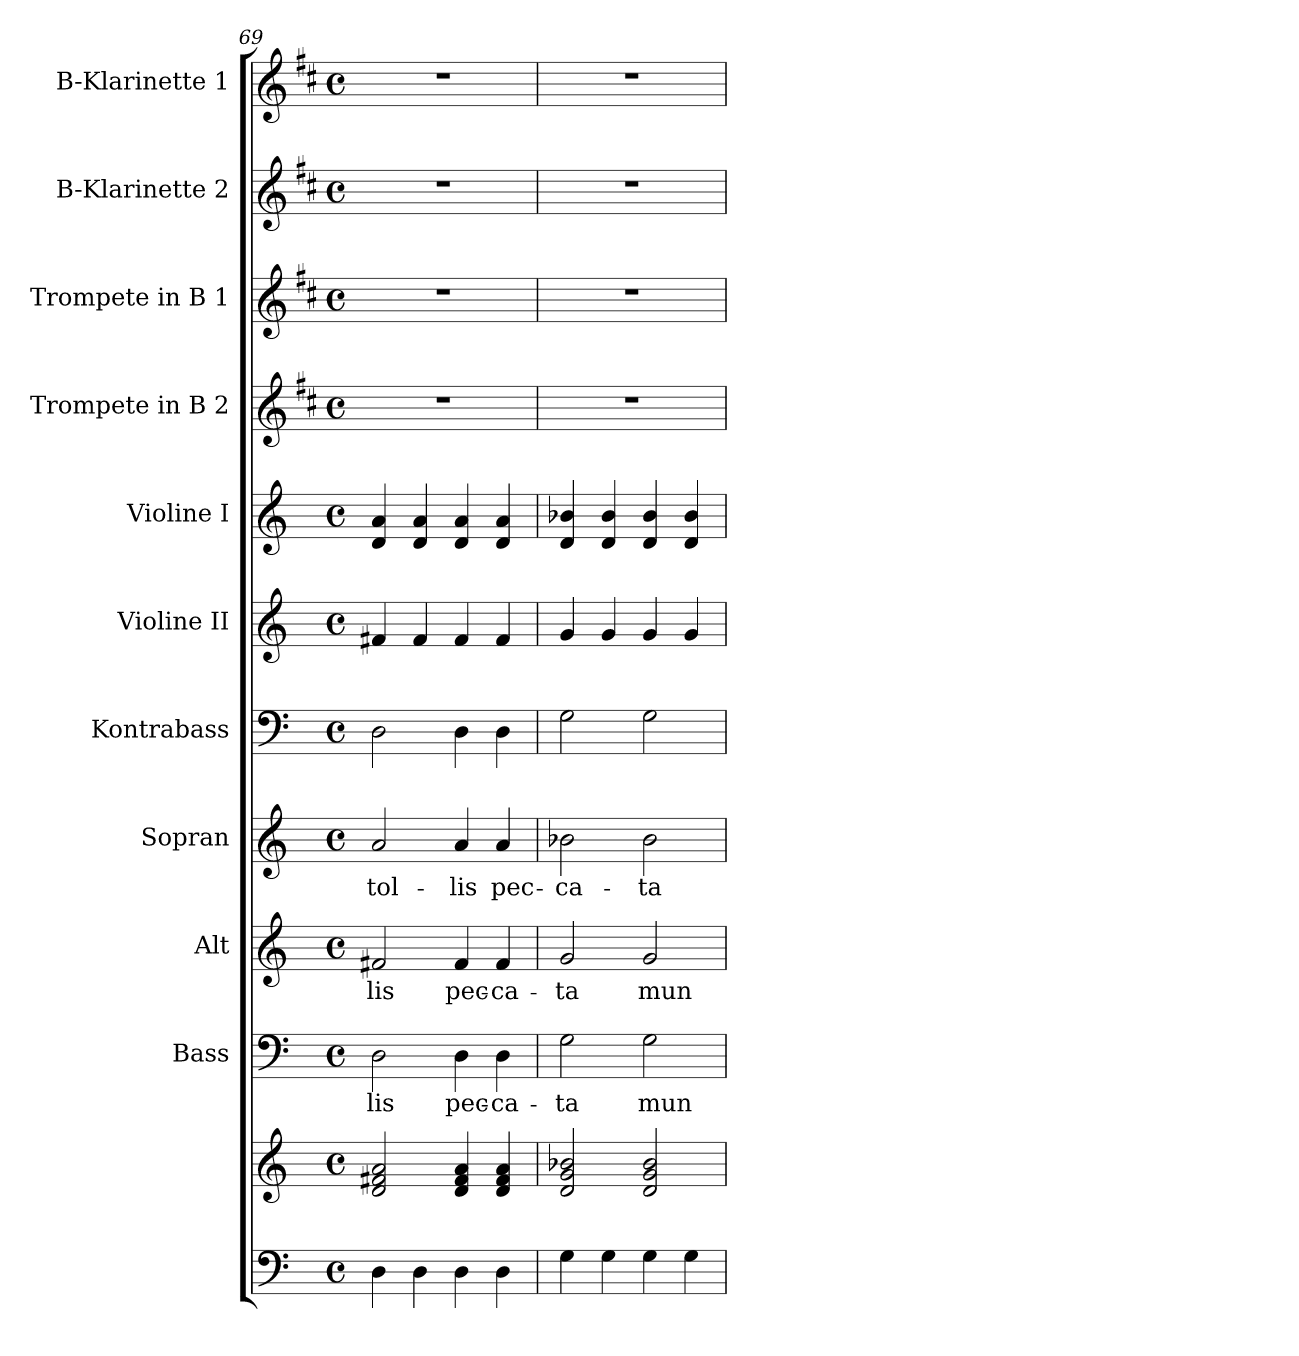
**kern	**kern	**kern	**text	**kern	**text	**kern	**text	**kern	**kern	**kern	**kern	**kern	**kern	**kern
*part11	*part11	*part10	*part10	*part9	*part9	*part8	*part8	*part7	*part6	*part5	*part4	*part3	*part2	*part1
*staff12	*staff11	*staff10	*staff10	*staff9	*staff9	*staff8	*staff8	*staff7	*staff6	*staff5	*staff4	*staff3	*staff2	*staff1
*	*	*I"Bass	*	*I"Alt	*	*I"Sopran	*	*I"Kontrabass	*I"Violine II	*I"Violine I	*I"Trompete in B 2	*I"Trompete in B 1	*I"B-Klarinette 2	*I"B-Klarinette 1
*	*	*I'B.	*	*I'A.	*	*I'S.	*	*I'Kb.	*I'Vl. II	*I'Vl. I	*I'Tr. 2	*I'Tr. 1	*I'B Kl. 2	*I'B Kl. 1
*clefF4	*clefG2	*clefF4	*	*clefG2	*	*clefG2	*	*clefF4	*clefG2	*clefG2	*clefG2	*clefG2	*clefG2	*clefG2
*	*	*	*	*	*	*	*	*ITrd7c12	*	*	*ITrd1c2	*ITrd1c2	*ITrd1c2	*ITrd1c2
*k[]	*k[]	*k[]	*	*k[]	*	*k[]	*	*k[]	*k[]	*k[]	*k[]	*k[]	*k[]	*k[]
*C:	*C:	*C:	*	*C:	*	*C:	*	*C:	*C:	*C:	*C:	*C:	*C:	*C:
*M4/4	*M4/4	*M4/4	*	*M4/4	*	*M4/4	*	*M4/4	*M4/4	*M4/4	*M4/4	*M4/4	*M4/4	*M4/4
*met(c)	*met(c)	*met(c)	*	*met(c)	*	*met(c)	*	*met(c)	*met(c)	*met(c)	*met(c)	*met(c)	*met(c)	*met(c)
=69	=69	=69	=69	=69	=69	=69	=69	=69	=69	=69	=69	=69	=69	=69
!	!	!	!LO:LY:b	!	!LO:LY:b	!	!LO:LY:b	!	!	!	!	!	!	!
4D\	2d/ 2f#X/ 2a/	2D\	-lis	2f#X/	-lis	2a/	tol-	2DD\	4f#X/	4d/ 4a/	1r	1r	1r	1r
4D\	.	.	.	.	.	.	.	.	4f#/	4d/ 4a/	.	.	.	.
!	!	!	!LO:LY:b	!	!LO:LY:b	!	!LO:LY:b	!	!	!	!	!	!	!
4D\	4d/ 4f#/ 4a/	4D\	pec-	4f#/	pec-	4a/	-lis	4DD\	4f#/	4d/ 4a/	.	.	.	.
!	!	!	!LO:LY:b	!	!LO:LY:b	!	!LO:LY:b	!	!	!	!	!	!	!
4D\	4d/ 4f#/ 4a/	4D\	-ca-	4f#/	-ca-	4a/	pec-	4DD\	4f#/	4d/ 4a/	.	.	.	.
=70	=70	=70	=70	=70	=70	=70	=70	=70	=70	=70	=70	=70	=70	=70
!	!	!	!LO:LY:b	!	!LO:LY:b	!	!LO:LY:b	!	!	!	!	!	!	!
4G\	2d/ 2g/ 2b-X/	2G\	-ta	2g/	-ta	2b-X\	-ca-	2GG\	4g/	4d/ 4b-X/	1r	1r	1r	1r
4G\	.	.	.	.	.	.	.	.	4g/	4d/ 4b-/	.	.	.	.
!	!	!	!LO:LY:b	!	!LO:LY:b	!	!LO:LY:b	!	!	!	!	!	!	!
4G\	2d/ 2g/ 2b-/	2G\	mun-	2g/	mun-	2b-\	-ta	2GG\	4g/	4d/ 4b-/	.	.	.	.
4G\	.	.	.	.	.	.	.	.	4g/	4d/ 4b-/	.	.	.	.
=	=	=	=	=	=	=	=	=	=	=	=	=	=	=
*-	*-	*-	*-	*-	*-	*-	*-	*-	*-	*-	*-	*-	*-	*-
